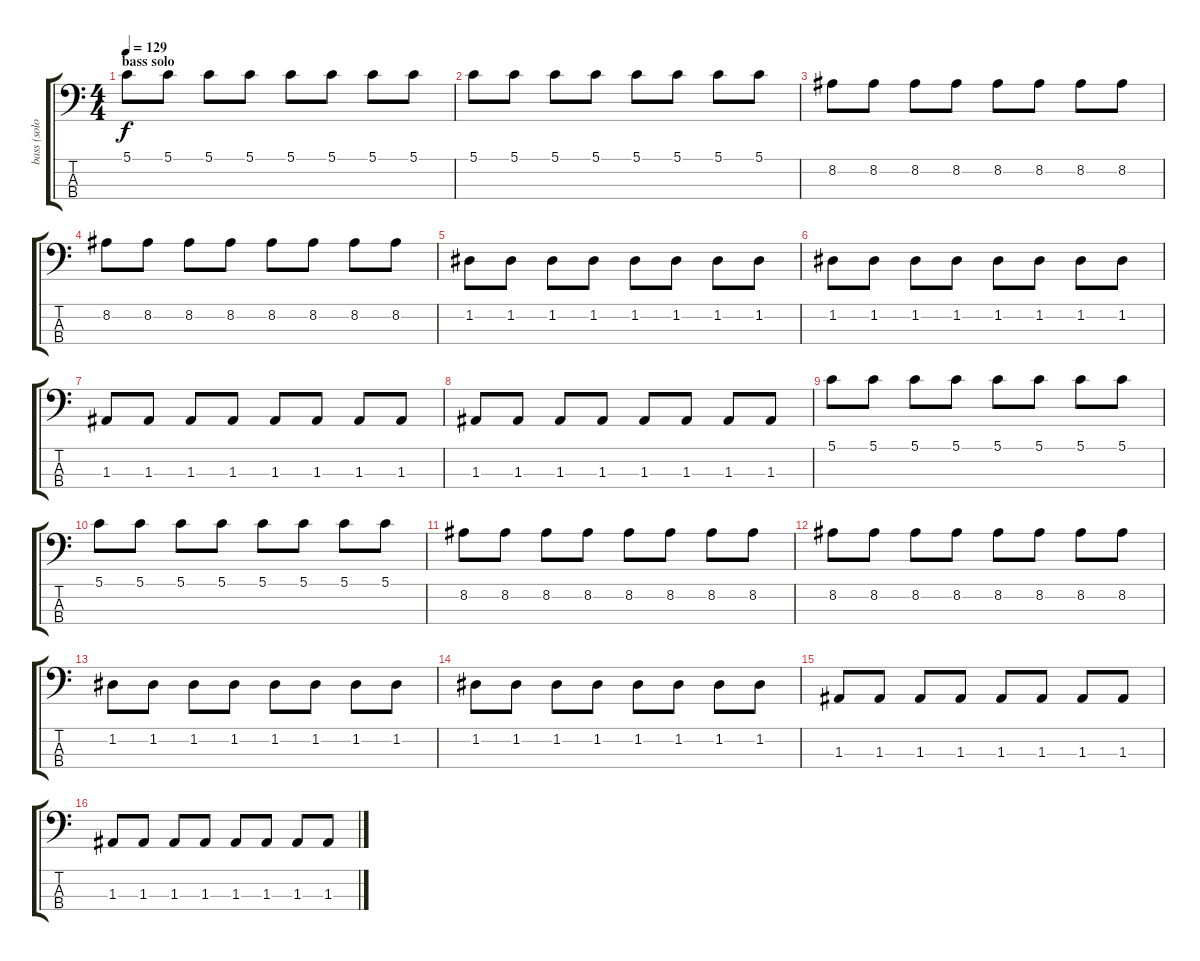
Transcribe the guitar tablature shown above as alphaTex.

\track ("bass (solo rhythm) " "bass (solo") {instrument electricbasspick}
\staff {score tabs}
\tuning (G2 D2 A1 E1) {hide}
\ts (4 4)
\section ("" "bass solo")
\tempo 129
\clef f4
\ks c
5.1.8{dy f} 5.1.8 5.1.8 5.1.8 5.1.8 5.1.8 5.1.8 5.1.8 |
5.1.8 5.1.8 5.1.8 5.1.8 5.1.8 5.1.8 5.1.8 5.1.8 |
8.2.8 8.2.8 8.2.8 8.2.8 8.2.8 8.2.8 8.2.8 8.2.8 |
8.2.8 8.2.8 8.2.8 8.2.8 8.2.8 8.2.8 8.2.8 8.2.8 |
1.2.8 1.2.8 1.2.8 1.2.8 1.2.8 1.2.8 1.2.8 1.2.8 |
1.2.8 1.2.8 1.2.8 1.2.8 1.2.8 1.2.8 1.2.8 1.2.8 |
1.3.8 1.3.8 1.3.8 1.3.8 1.3.8 1.3.8 1.3.8 1.3.8 |
1.3.8 1.3.8 1.3.8 1.3.8 1.3.8 1.3.8 1.3.8 1.3.8 |
5.1.8 5.1.8 5.1.8 5.1.8 5.1.8 5.1.8 5.1.8 5.1.8 |
5.1.8 5.1.8 5.1.8 5.1.8 5.1.8 5.1.8 5.1.8 5.1.8 |
8.2.8 8.2.8 8.2.8 8.2.8 8.2.8 8.2.8 8.2.8 8.2.8 |
8.2.8 8.2.8 8.2.8 8.2.8 8.2.8 8.2.8 8.2.8 8.2.8 |
1.2.8 1.2.8 1.2.8 1.2.8 1.2.8 1.2.8 1.2.8 1.2.8 |
1.2.8 1.2.8 1.2.8 1.2.8 1.2.8 1.2.8 1.2.8 1.2.8 |
1.3.8 1.3.8 1.3.8 1.3.8 1.3.8 1.3.8 1.3.8 1.3.8 |
1.3.8 1.3.8 1.3.8 1.3.8 1.3.8 1.3.8 1.3.8 1.3.8
